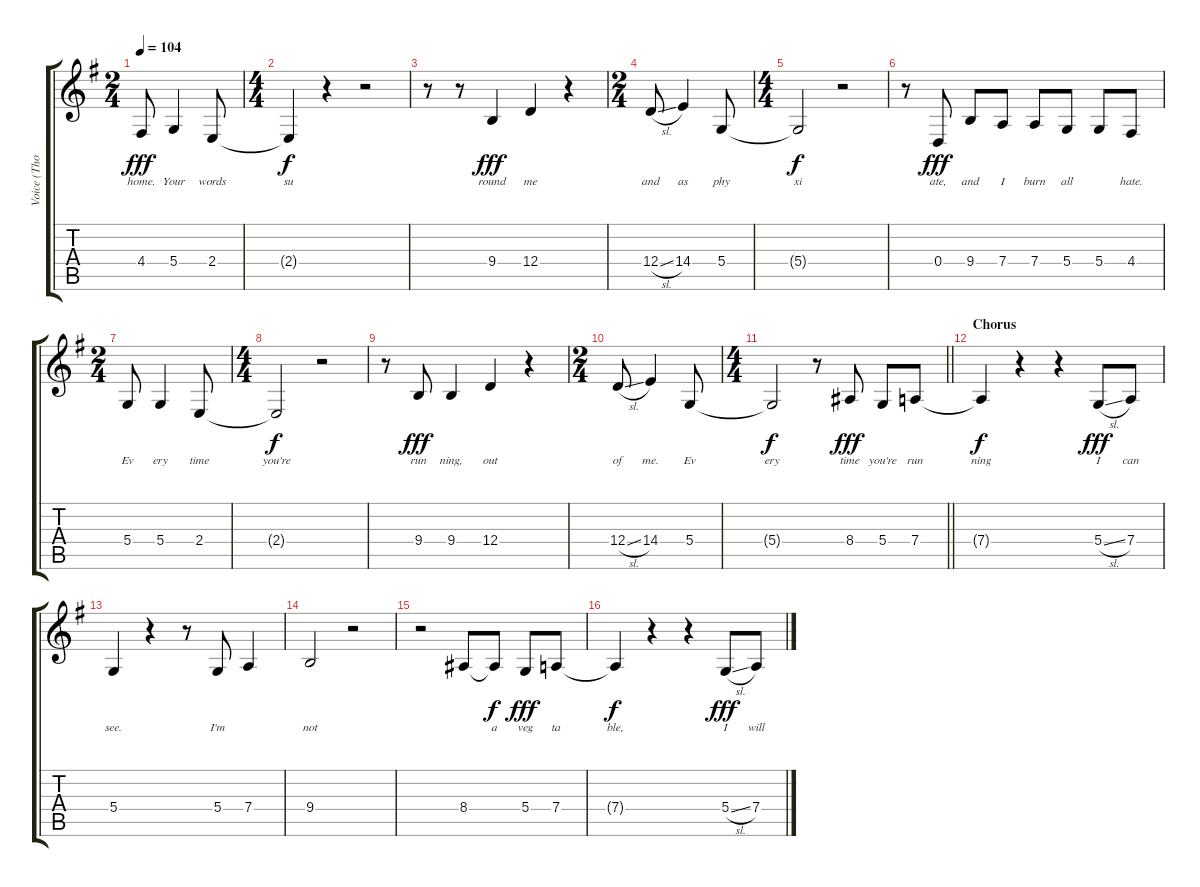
\track ("Voice (Thom Yorke)" "Voice (Tho") {instrument lead1square}
\staff {score tabs}
\tuning (E4 B3 G3 D3 A2 E2) {hide}
\ts (2 4)
\tempo 104
\clef g2
\ks eminor
4.4.8{lyrics (0 "home.") lyrics (1 "") lyrics (2 "") lyrics (3 "") lyrics (4 "") dy fff} 5.4.4{lyrics (0 "Your") lyrics (1 "") lyrics (2 "") lyrics (3 "") lyrics (4 "")} 2.4.8{lyrics (0 "words") lyrics (1 "") lyrics (2 "") lyrics (3 "") lyrics (4 "")} |
\ts (4 4)
2.4{t}.4{lyrics (0 "su") lyrics (1 "") lyrics (2 "") lyrics (3 "") lyrics (4 "") dy f} r.4 r.2 |
r.8 r.8 9.4.4{lyrics (0 "round") lyrics (1 "") lyrics (2 "") lyrics (3 "") lyrics (4 "") dy fff} 12.4.4{lyrics (0 "me") lyrics (1 "") lyrics (2 "") lyrics (3 "") lyrics (4 "")} r.4 |
\ts (2 4)
12.4{sl}.8{lyrics (0 "and") lyrics (1 "") lyrics (2 "") lyrics (3 "") lyrics (4 "")} 14.4.4{lyrics (0 "as") lyrics (1 "") lyrics (2 "") lyrics (3 "") lyrics (4 "")} 5.4.8{lyrics (0 "phy") lyrics (1 "") lyrics (2 "") lyrics (3 "") lyrics (4 "")} |
\ts (4 4)
5.4{t}.2{lyrics (0 "xi") lyrics (1 "") lyrics (2 "") lyrics (3 "") lyrics (4 "") dy f} r.2 |
r.8 0.4.8{lyrics (0 "ate,") lyrics (1 "") lyrics (2 "") lyrics (3 "") lyrics (4 "") dy fff} 9.4.8{lyrics (0 "and") lyrics (1 "") lyrics (2 "") lyrics (3 "") lyrics (4 "")} 7.4.8{lyrics (0 "I") lyrics (1 "") lyrics (2 "") lyrics (3 "") lyrics (4 "")} 7.4.8{lyrics (0 "burn") lyrics (1 "") lyrics (2 "") lyrics (3 "") lyrics (4 "")} 5.4.8{lyrics (0 "all") lyrics (1 "") lyrics (2 "") lyrics (3 "") lyrics (4 "")} 5.4.8{lyrics (0 "") lyrics (1 "") lyrics (2 "") lyrics (3 "") lyrics (4 "")} 4.4.8{lyrics (0 "hate.") lyrics (1 "") lyrics (2 "") lyrics (3 "") lyrics (4 "")} |
\ts (2 4)
5.4.8{lyrics (0 "Ev") lyrics (1 "") lyrics (2 "") lyrics (3 "") lyrics (4 "")} 5.4.4{lyrics (0 "ery") lyrics (1 "") lyrics (2 "") lyrics (3 "") lyrics (4 "")} 2.4.8{lyrics (0 "time") lyrics (1 "") lyrics (2 "") lyrics (3 "") lyrics (4 "")} |
\ts (4 4)
2.4{t}.2{lyrics (0 "you're") lyrics (1 "") lyrics (2 "") lyrics (3 "") lyrics (4 "") dy f} r.2 |
r.8 9.4.8{lyrics (0 "run") lyrics (1 "") lyrics (2 "") lyrics (3 "") lyrics (4 "") dy fff} 9.4.4{lyrics (0 "ning,") lyrics (1 "") lyrics (2 "") lyrics (3 "") lyrics (4 "")} 12.4.4{lyrics (0 "out") lyrics (1 "") lyrics (2 "") lyrics (3 "") lyrics (4 "")} r.4 |
\ts (2 4)
12.4{sl}.8{lyrics (0 "of") lyrics (1 "") lyrics (2 "") lyrics (3 "") lyrics (4 "")} 14.4.4{lyrics (0 "me.") lyrics (1 "") lyrics (2 "") lyrics (3 "") lyrics (4 "")} 5.4.8{lyrics (0 "Ev") lyrics (1 "") lyrics (2 "") lyrics (3 "") lyrics (4 "")} |
\ts (4 4)
\barLineRight lightlight
5.4{t}.2{lyrics (0 "ery") lyrics (1 "") lyrics (2 "") lyrics (3 "") lyrics (4 "") dy f} r.8 8.4.8{lyrics (0 "time") lyrics (1 "") lyrics (2 "") lyrics (3 "") lyrics (4 "") dy fff} 5.4.8{lyrics (0 "you're") lyrics (1 "") lyrics (2 "") lyrics (3 "") lyrics (4 "")} 7.4.8{lyrics (0 "run") lyrics (1 "") lyrics (2 "") lyrics (3 "") lyrics (4 "")} |
\section ("" "Chorus")
7.4{t}.4{lyrics (0 "ning") lyrics (1 "") lyrics (2 "") lyrics (3 "") lyrics (4 "") dy f} r.4 r.4 5.4{sl}.8{lyrics (0 "I") lyrics (1 "") lyrics (2 "") lyrics (3 "") lyrics (4 "") dy fff} 7.4.8{lyrics (0 "can") lyrics (1 "") lyrics (2 "") lyrics (3 "") lyrics (4 "")} |
5.4.4{lyrics (0 "see.") lyrics (1 "") lyrics (2 "") lyrics (3 "") lyrics (4 "")} r.4 r.8 5.4.8{lyrics (0 "I'm") lyrics (1 "") lyrics (2 "") lyrics (3 "") lyrics (4 "")} 7.4.4{lyrics (0 "") lyrics (1 "") lyrics (2 "") lyrics (3 "") lyrics (4 "")} |
9.4.2{lyrics (0 "not") lyrics (1 "") lyrics (2 "") lyrics (3 "") lyrics (4 "")} r.2 |
r.2 8.4.8{lyrics (0 "") lyrics (1 "") lyrics (2 "") lyrics (3 "") lyrics (4 "")} 8.4{t}.8{lyrics (0 "a") lyrics (1 "") lyrics (2 "") lyrics (3 "") lyrics (4 "") dy f} 5.4.8{lyrics (0 "veg") lyrics (1 "") lyrics (2 "") lyrics (3 "") lyrics (4 "") dy fff} 7.4.8{lyrics (0 "ta") lyrics (1 "") lyrics (2 "") lyrics (3 "") lyrics (4 "")} |
7.4{t}.4{lyrics (0 "ble,") lyrics (1 "") lyrics (2 "") lyrics (3 "") lyrics (4 "") dy f} r.4 r.4 5.4{sl}.8{lyrics (0 "I") lyrics (1 "") lyrics (2 "") lyrics (3 "") lyrics (4 "") dy fff} 7.4.8{lyrics (0 "will") lyrics (1 "") lyrics (2 "") lyrics (3 "") lyrics (4 "")}
